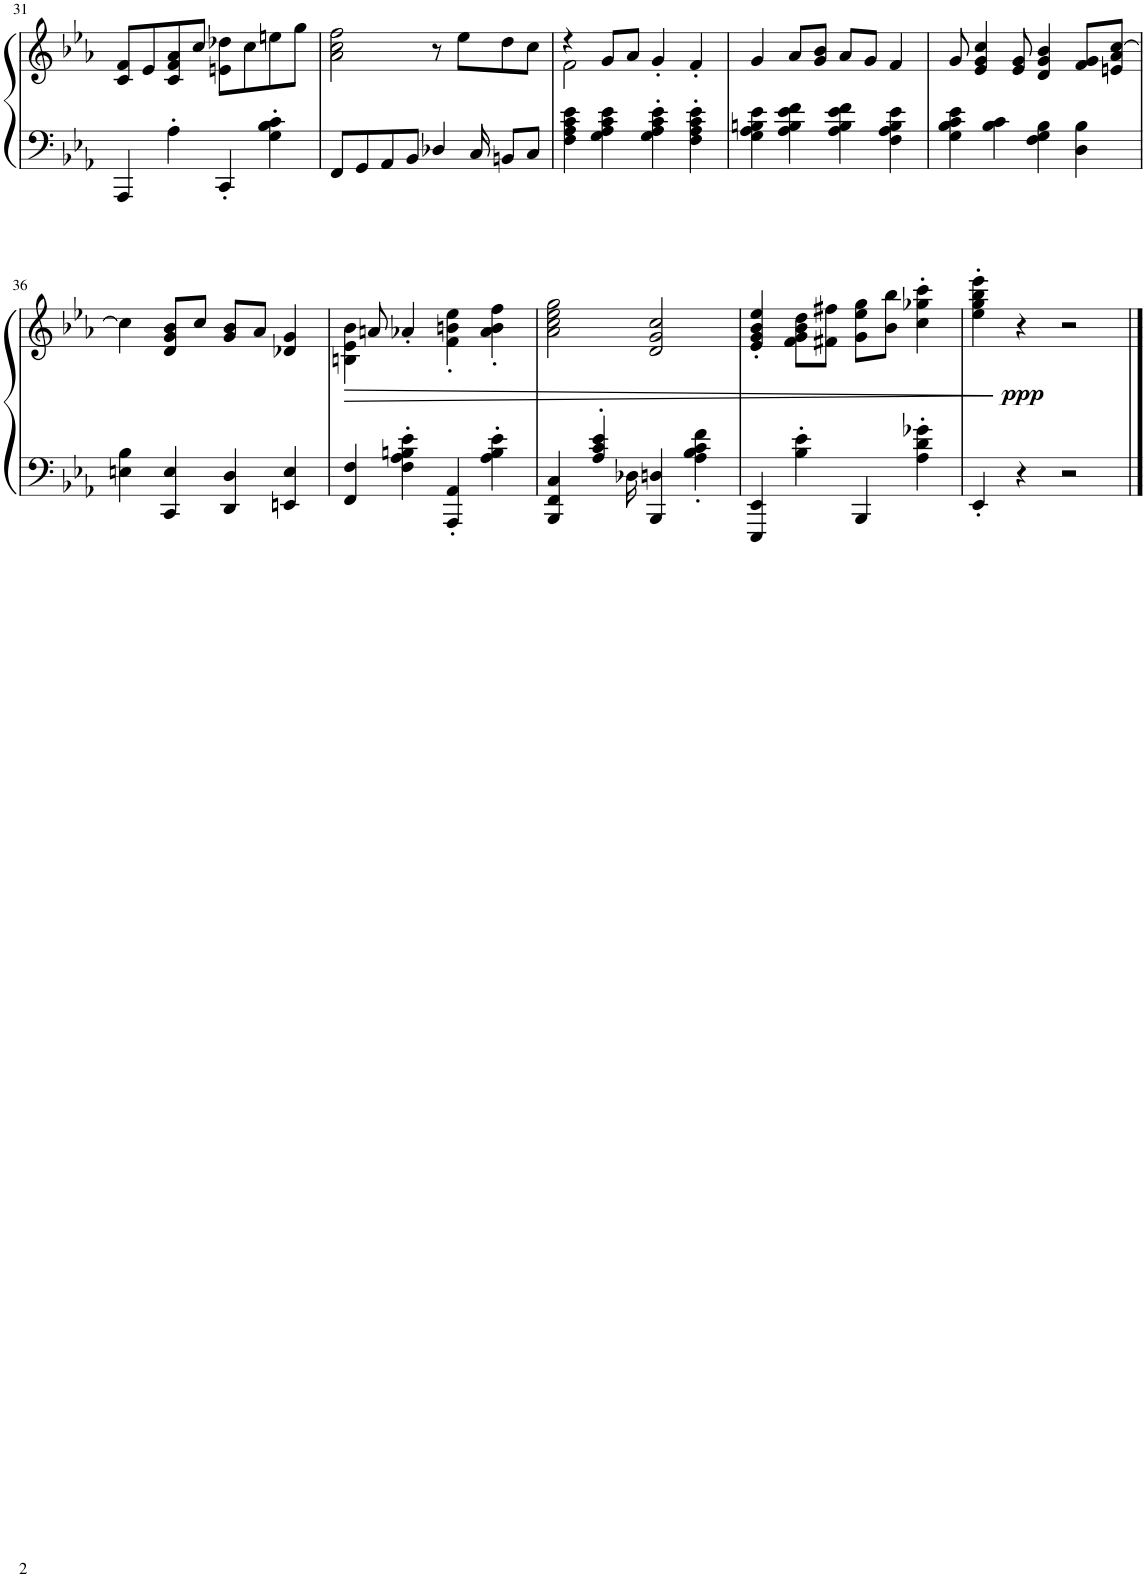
**kern	**kern	**dynam
*part1	*part1	*part1
*staff2	*staff1	*staff1/2
*I"Piano	*	*
*I'Pno.	*	*
!!LO:PB:g=z
*clefF4	*clefG2	*
*k[b-e-a-]	*k[b-e-a-]	*
*M4/4	*M4/4	*
=31	=31	=31
4AAA-/	8c/ 8f/L	.
.	8e-/	.
4A-'\	8c/ 8f/ 8a-/	.
.	8cc/J	.
4CC'/	8en\ 8dd-X\L	.
.	8cc\	.
4G\' 4B-\' 4c\'	8een\	.
.	8gg\J	.
=32	=32	=32
*^	*	*
8FF/L	8.ryy	2a-\ 2cc\ 2ff\	.
8GG/	.	.	.
*v	*v	*	*
8AA-/	.	.
8BB-/J	.	.
4D-X/	8r	.
.	8ee-\L	.
*^	*	*
.	16C/	.	.
8BBn/L	4ryy	8dd\	.
8C/J	.	8cc\J	.
*v	*v	*	*
=33	=33	=33
*	*^	*
4F\ 4A-\ 4c\ 4e-\	4r	2f\	.
4G\ 4A-\ 4c\ 4e-\	8g/L	.	.
.	8a-/J	.	.
4G\' 4A-\' 4c\' 4e-\'	4g'/	2ryy	.
4F\' 4A-\' 4c\' 4e-\'	4f'/	.	.
*	*v	*v	*
=34	=34	=34
4G\ 4A-\ 4Bn\ 4e-\	4g/	.
4A-\ 4B\ 4e-\ 4f\	8a-/L	.
.	8g/ 8b-/J	.
4A-\ 4B\ 4e-\ 4f\	8a-/L	.
.	8g/J	.
4F\ 4A-\ 4B\ 4e-\	4f/	.
=35	=35	=35
4G\ 4B-\ 4c\ 4e-\	8g/	.
.	4e-/ 4g/ 4cc/	.
4B-\ 4c\	.	.
.	8e-/ 8g/	.
4F\ 4G\ 4B-\	4d/ 4g/ 4b-/	.
4D\ 4B-\	8f/ 8g/L	.
.	8en/ 8a-/ [8cc/J	.
!!LO:LB:g=z
=36	=36	=36
4En\ 4B-\	4cc\]	.
4CC/ 4E/	8d/ 8g/ 8b-/L	.
.	8cc/J	.
4DD/ 4D/	8g/ 8b-/L	.
.	8a-/J	.
4EEn/ 4E/	4d-X/ 4g/	.
=37	=37	=37
!	!	!LO:HP:b
*	*^	*
4FF/ 4F/	8ryy	4Bn\ 4e-\ 4b-\	>
.	8an/	.	.
4F\' 4A-\' 4Bn\' 4e-\'	4a-X'</	2.ryy	.
4AAA-/' 4AA-/'	4f\'< 4bn\'< 4ee-\'<	.	.
4A-\' 4B\' 4e-\'	4a-\'< 4b\'< 4ff\'<	.	.
*	*v	*v	*
=38	=38	=38
*^	*	*
4BBB-/ 4FF/ 4C/	4..ryy	2a-\ 2cc\ 2ee-\ 2gg\	.
4A-/' 4c/' 4e-/'	.	.	.
.	16D-X\	.	.
4BBB-/ 4Dn/	2ryy	2d/ 2g/ 2cc/	.
4A-\'< 4B-\'< 4c\'< 4f\'<	.	.	.
*v	*v	*	*
=39	=39	=39
4EEE-/ 4EE-/	4e-/' 4g/' 4b-/' 4ee-/'	.
4B-\' 4e-\'	8f\ 8g\ 8b-\ 8dd\L	.
.	8f#X\ 8ff#X\J	.
4BBB-/	8g\ 8ee-\ 8gg\L	.
.	8b-\ 8bb-\J	.
4A-\' 4d\' 4g-X\'	4cc\' 4gg-X\' 4ccc\'	.
=40	=40	=40
4EE-'/	4ee-\' 4gg\' 4bb-\' 4eee-\'	.
!	!	!LO:DY:n=1:b
4r	4r	] ppp
2r	2r	.
==	==	==
*-	*-	*-
